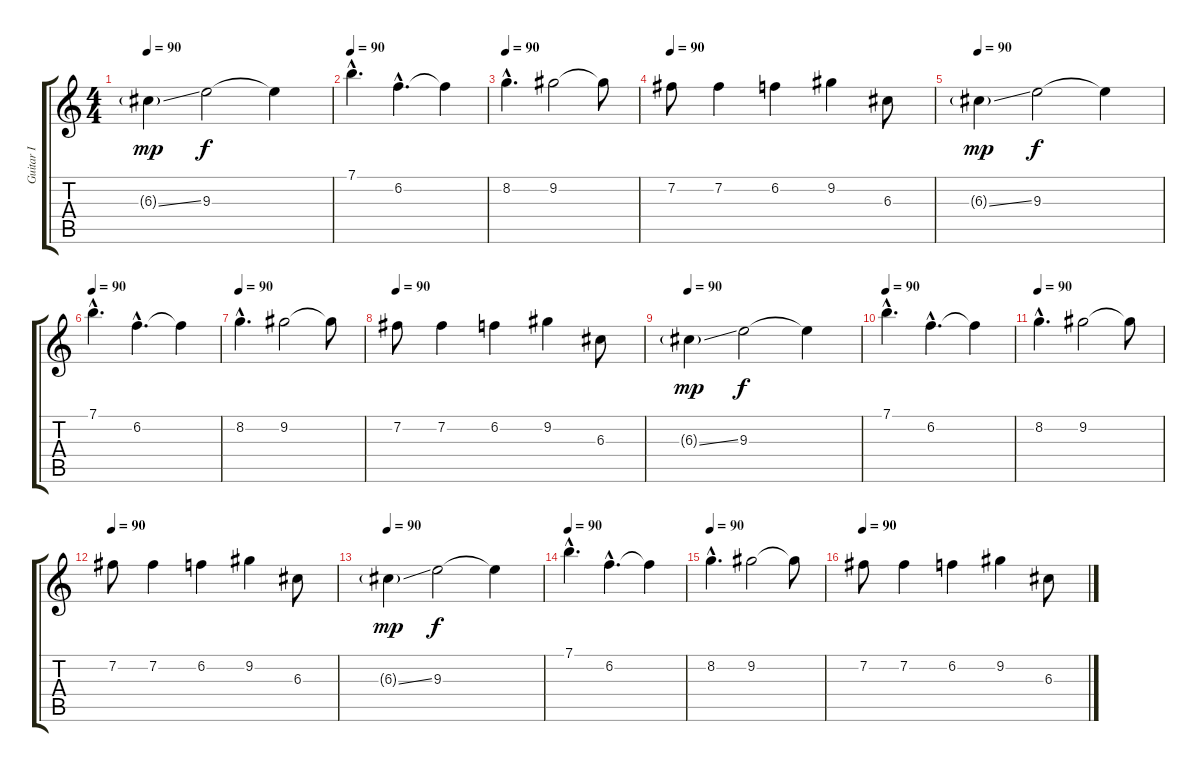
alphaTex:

\track ("Guitar I" "Guitar I") {instrument distortionguitar}
\staff {score tabs}
\tuning (E4 B3 G3 D3 A2 E2) {hide}
\ts (4 4)
\tempo 90
\clef g2
\ks c
6.3{ss g}.4{dy mp} 9.3.2{dy f} 9.3{t}.4 |
\tempo 90
7.1{hac}.4{d} 6.2{hac}.4{d} 6.2{t}.4 |
\tempo 90
8.2{hac}.4{d} 9.2.2 9.2{t}.8 |
\tempo 90
7.2.8 7.2.4 6.2.4 9.2.4 6.3.8 |
\tempo 90
6.3{ss g}.4{dy mp} 9.3.2{dy f} 9.3{t}.4 |
\tempo 90
7.1{hac}.4{d} 6.2{hac}.4{d} 6.2{t}.4 |
\tempo 90
8.2{hac}.4{d} 9.2.2 9.2{t}.8 |
\tempo 90
7.2.8 7.2.4 6.2.4 9.2.4 6.3.8 |
\tempo 90
6.3{ss g}.4{dy mp} 9.3.2{dy f} 9.3{t}.4 |
\tempo 90
7.1{hac}.4{d} 6.2{hac}.4{d} 6.2{t}.4 |
\tempo 90
8.2{hac}.4{d} 9.2.2 9.2{t}.8 |
\tempo 90
7.2.8 7.2.4 6.2.4 9.2.4 6.3.8 |
\tempo 90
6.3{ss g}.4{dy mp} 9.3.2{dy f} 9.3{t}.4 |
\tempo 90
7.1{hac}.4{d} 6.2{hac}.4{d} 6.2{t}.4 |
\tempo 90
8.2{hac}.4{d} 9.2.2 9.2{t}.8 |
\tempo 90
7.2.8 7.2.4 6.2.4 9.2.4 6.3.8
